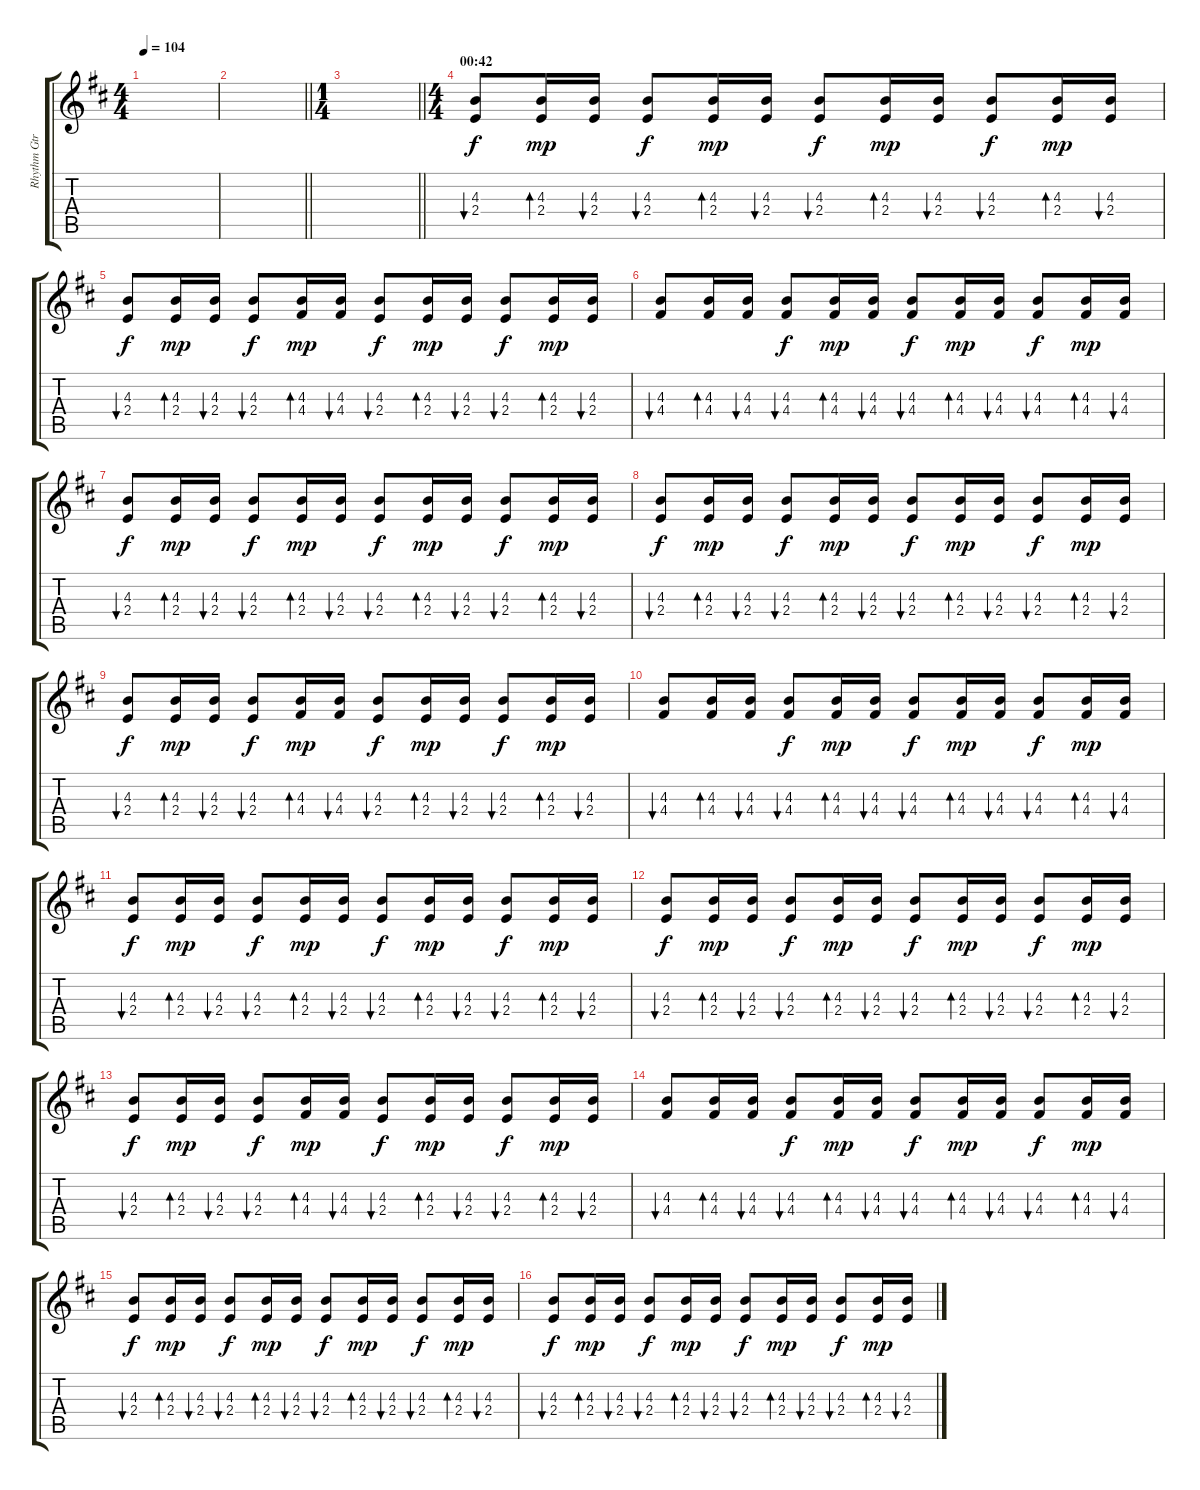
\track ("Rhythm Gtr" "Rhythm Gtr") {instrument acousticguitarsteel}
\staff {score tabs}
\tuning (E4 B3 G3 D3 A2 E2) {hide}
\ts (4 4)
\tempo 104
\clef g2
\ks d
|
\barLineRight lightlight
|
\ts (1 4)
\barLineRight lightlight
|
\ts (4 4)
\section ("" "00:42")
(4.3 2.4).8{bu 60} (4.3 2.4).16{bd 60 dy mp} (4.3 2.4).16{bu 60} (4.3 2.4).8{bu 60 dy f} (4.3 2.4).16{bd 60 dy mp} (4.3 2.4).16{bu 60} (4.3 2.4).8{bu 60 dy f} (4.3 2.4).16{bd 60 dy mp} (4.3 2.4).16{bu 60} (4.3 2.4).8{bu 60 dy f} (4.3 2.4).16{bd 60 dy mp} (4.3 2.4).16{bu 60} |
(4.3 2.4).8{bu 60 dy f} (4.3 2.4).16{bd 60 dy mp} (4.3 2.4).16{bu 60} (4.3 2.4).8{bu 60 dy f} (4.3 4.4).16{bd 60 dy mp} (4.3 4.4).16{bu 60} (4.3 2.4).8{bu 60 dy f} (4.3 2.4).16{bd 60 dy mp} (4.3 2.4).16{bu 60} (4.3 2.4).8{bu 60 dy f} (4.3 2.4).16{bd 60 dy mp} (4.3 2.4).16{bu 60} |
(4.3 4.4).8{bu 60} (4.3 4.4).16{bd 60} (4.3 4.4).16{bu 60} (4.3 4.4).8{bu 60 dy f} (4.3 4.4).16{bd 60 dy mp} (4.3 4.4).16{bu 60} (4.3 4.4).8{bu 60 dy f} (4.3 4.4).16{bd 60 dy mp} (4.3 4.4).16{bu 60} (4.3 4.4).8{bu 60 dy f} (4.3 4.4).16{bd 60 dy mp} (4.3 4.4).16{bu 60} |
(4.3 2.4).8{bu 60 dy f} (4.3 2.4).16{bd 60 dy mp} (4.3 2.4).16{bu 60} (4.3 2.4).8{bu 60 dy f} (4.3 2.4).16{bd 60 dy mp} (4.3 2.4).16{bu 60} (4.3 2.4).8{bu 60 dy f} (4.3 2.4).16{bd 60 dy mp} (4.3 2.4).16{bu 60} (4.3 2.4).8{bu 60 dy f} (4.3 2.4).16{bd 60 dy mp} (4.3 2.4).16{bu 60} |
(4.3 2.4).8{bu 60 dy f} (4.3 2.4).16{bd 60 dy mp} (4.3 2.4).16{bu 60} (4.3 2.4).8{bu 60 dy f} (4.3 2.4).16{bd 60 dy mp} (4.3 2.4).16{bu 60} (4.3 2.4).8{bu 60 dy f} (4.3 2.4).16{bd 60 dy mp} (4.3 2.4).16{bu 60} (4.3 2.4).8{bu 60 dy f} (4.3 2.4).16{bd 60 dy mp} (4.3 2.4).16{bu 60} |
(4.3 2.4).8{bu 60 dy f} (4.3 2.4).16{bd 60 dy mp} (4.3 2.4).16{bu 60} (4.3 2.4).8{bu 60 dy f} (4.3 4.4).16{bd 60 dy mp} (4.3 4.4).16{bu 60} (4.3 2.4).8{bu 60 dy f} (4.3 2.4).16{bd 60 dy mp} (4.3 2.4).16{bu 60} (4.3 2.4).8{bu 60 dy f} (4.3 2.4).16{bd 60 dy mp} (4.3 2.4).16{bu 60} |
(4.3 4.4).8{bu 60} (4.3 4.4).16{bd 60} (4.3 4.4).16{bu 60} (4.3 4.4).8{bu 60 dy f} (4.3 4.4).16{bd 60 dy mp} (4.3 4.4).16{bu 60} (4.3 4.4).8{bu 60 dy f} (4.3 4.4).16{bd 60 dy mp} (4.3 4.4).16{bu 60} (4.3 4.4).8{bu 60 dy f} (4.3 4.4).16{bd 60 dy mp} (4.3 4.4).16{bu 60} |
(4.3 2.4).8{bu 60 dy f} (4.3 2.4).16{bd 60 dy mp} (4.3 2.4).16{bu 60} (4.3 2.4).8{bu 60 dy f} (4.3 2.4).16{bd 60 dy mp} (4.3 2.4).16{bu 60} (4.3 2.4).8{bu 60 dy f} (4.3 2.4).16{bd 60 dy mp} (4.3 2.4).16{bu 60} (4.3 2.4).8{bu 60 dy f} (4.3 2.4).16{bd 60 dy mp} (4.3 2.4).16{bu 60} |
(4.3 2.4).8{bu 60 dy f} (4.3 2.4).16{bd 60 dy mp} (4.3 2.4).16{bu 60} (4.3 2.4).8{bu 60 dy f} (4.3 2.4).16{bd 60 dy mp} (4.3 2.4).16{bu 60} (4.3 2.4).8{bu 60 dy f} (4.3 2.4).16{bd 60 dy mp} (4.3 2.4).16{bu 60} (4.3 2.4).8{bu 60 dy f} (4.3 2.4).16{bd 60 dy mp} (4.3 2.4).16{bu 60} |
(4.3 2.4).8{bu 60 dy f} (4.3 2.4).16{bd 60 dy mp} (4.3 2.4).16{bu 60} (4.3 2.4).8{bu 60 dy f} (4.3 4.4).16{bd 60 dy mp} (4.3 4.4).16{bu 60} (4.3 2.4).8{bu 60 dy f} (4.3 2.4).16{bd 60 dy mp} (4.3 2.4).16{bu 60} (4.3 2.4).8{bu 60 dy f} (4.3 2.4).16{bd 60 dy mp} (4.3 2.4).16{bu 60} |
(4.3 4.4).8{bu 60} (4.3 4.4).16{bd 60} (4.3 4.4).16{bu 60} (4.3 4.4).8{bu 60 dy f} (4.3 4.4).16{bd 60 dy mp} (4.3 4.4).16{bu 60} (4.3 4.4).8{bu 60 dy f} (4.3 4.4).16{bd 60 dy mp} (4.3 4.4).16{bu 60} (4.3 4.4).8{bu 60 dy f} (4.3 4.4).16{bd 60 dy mp} (4.3 4.4).16{bu 60} |
(4.3 2.4).8{bu 60 dy f} (4.3 2.4).16{bd 60 dy mp} (4.3 2.4).16{bu 60} (4.3 2.4).8{bu 60 dy f} (4.3 2.4).16{bd 60 dy mp} (4.3 2.4).16{bu 60} (4.3 2.4).8{bu 60 dy f} (4.3 2.4).16{bd 60 dy mp} (4.3 2.4).16{bu 60} (4.3 2.4).8{bu 60 dy f} (4.3 2.4).16{bd 60 dy mp} (4.3 2.4).16{bu 60} |
(4.3 2.4).8{bu 60 dy f} (4.3 2.4).16{bd 60 dy mp} (4.3 2.4).16{bu 60} (4.3 2.4).8{bu 60 dy f} (4.3 2.4).16{bd 60 dy mp} (4.3 2.4).16{bu 60} (4.3 2.4).8{bu 60 dy f} (4.3 2.4).16{bd 60 dy mp} (4.3 2.4).16{bu 60} (4.3 2.4).8{bu 60 dy f} (4.3 2.4).16{bd 60 dy mp} (4.3 2.4).16{bu 60}
